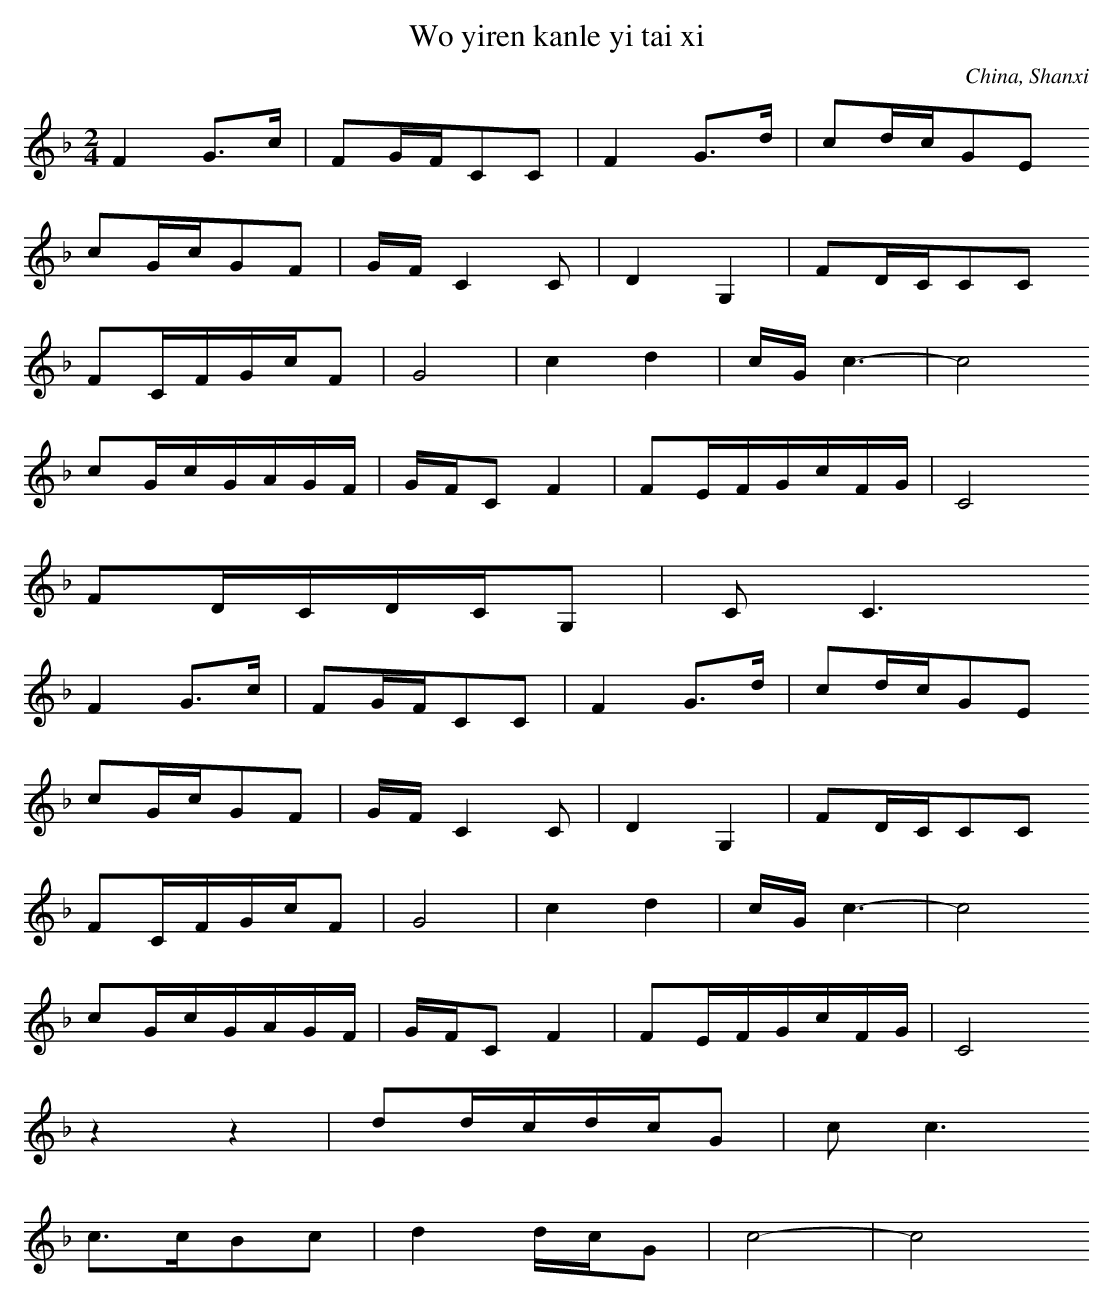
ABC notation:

X:1
T: Wo yiren kanle yi tai xi
O: China, Shanxi
M: 2/4
L: 1/16
K: F
F4G3c | F2GFC2C2 | F4G3d | c2dcG2E2
c2GcG2F2 | GFC4C2 | D4G,4 | F2DCC2C2
F2CFGcF2 | G8 | c4d4 | cGc6- | c8
c2GcGAGF | GFC2F4 | F2EFGcFG | C8
F2DCDCG,2 | C2C6
F4G3c | F2GFC2C2 | F4G3d | c2dcG2E2
c2GcG2F2 | GFC4C2 | D4G,4 | F2DCC2C2
F2CFGcF2 | G8 | c4d4 | cGc6- | c8
c2GcGAGF | GFC2F4 | F2EFGcFG | C8
z4z4 | d2dcdcG2 | c2c6
c3cB2c2 | d4dcG2 | c8- | c8
